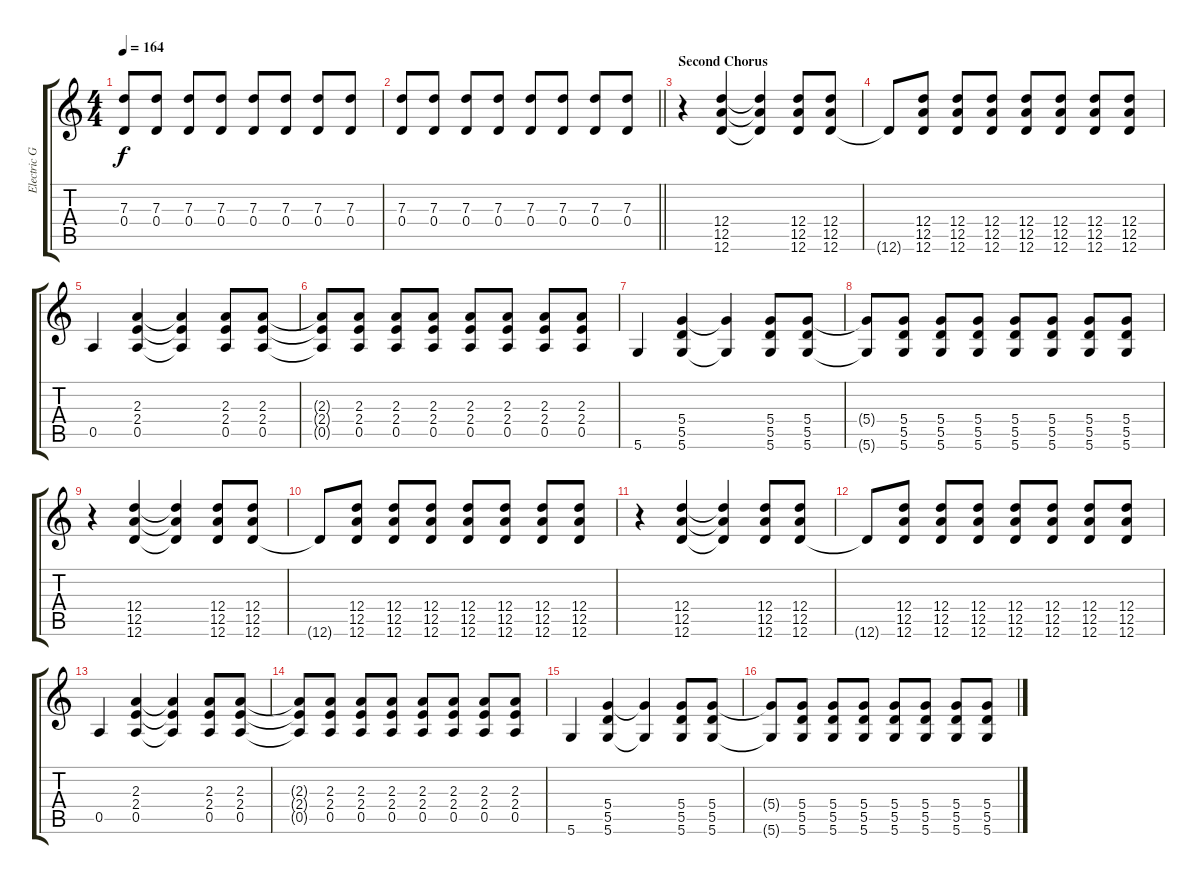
\track ("Electric Guitar" "Electric G") {instrument distortionguitar}
\staff {score tabs}
\tuning (E4 B3 G3 D3 A2 D2) {hide}
\ts (4 4)
\tempo 164
\clef g2
\ks c
(7.3 0.4).8{dy f} (7.3 0.4).8 (7.3 0.4).8 (7.3 0.4).8 (7.3 0.4).8 (7.3 0.4).8 (7.3 0.4).8 (7.3 0.4).8 |
\barLineRight lightlight
(7.3 0.4).8 (7.3 0.4).8 (7.3 0.4).8 (7.3 0.4).8 (7.3 0.4).8 (7.3 0.4).8 (7.3 0.4).8 (7.3 0.4).8 |
\section ("" "Second Chorus")
r.4 (12.4 12.5 12.6).4{instrument distortionguitar} (12.4{t} 12.5{t} 12.6{t}).4 (12.4 12.5 12.6).8 (12.4 12.5 12.6).8 |
12.6{t}.8 (12.4 12.5 12.6).8 (12.4 12.5 12.6).8 (12.4 12.5 12.6).8 (12.4 12.5 12.6).8 (12.4 12.5 12.6).8 (12.4 12.5 12.6).8 (12.4 12.5 12.6).8 |
0.5.4 (2.3 2.4 0.5).4 (2.3{t} 2.4{t} 0.5{t}).4 (2.3 2.4 0.5).8 (2.3 2.4 0.5).8 |
(2.3{t} 2.4{t} 0.5{t}).8 (2.3 2.4 0.5).8 (2.3 2.4 0.5).8 (2.3 2.4 0.5).8 (2.3 2.4 0.5).8 (2.3 2.4 0.5).8 (2.3 2.4 0.5).8 (2.3 2.4 0.5).8 |
5.6.4 (5.4 5.5 5.6).4 (5.4{t} 5.6{t}).4 (5.4 5.5 5.6).8 (5.4 5.5 5.6).8 |
(5.4{t} 5.6{t}).8 (5.4 5.5 5.6).8 (5.4 5.5 5.6).8 (5.4 5.5 5.6).8 (5.4 5.5 5.6).8 (5.4 5.5 5.6).8 (5.4 5.5 5.6).8 (5.4 5.5 5.6).8 |
r.4 (12.4 12.5 12.6).4 (12.4{t} 12.5{t} 12.6{t}).4 (12.4 12.5 12.6).8 (12.4 12.5 12.6).8 |
12.6{t}.8 (12.4 12.5 12.6).8 (12.4 12.5 12.6).8 (12.4 12.5 12.6).8 (12.4 12.5 12.6).8 (12.4 12.5 12.6).8 (12.4 12.5 12.6).8 (12.4 12.5 12.6).8 |
r.4 (12.4 12.5 12.6).4 (12.4{t} 12.5{t} 12.6{t}).4 (12.4 12.5 12.6).8 (12.4 12.5 12.6).8 |
12.6{t}.8 (12.4 12.5 12.6).8 (12.4 12.5 12.6).8 (12.4 12.5 12.6).8 (12.4 12.5 12.6).8 (12.4 12.5 12.6).8 (12.4 12.5 12.6).8 (12.4 12.5 12.6).8 |
0.5.4 (2.3 2.4 0.5).4 (2.3{t} 2.4{t} 0.5{t}).4 (2.3 2.4 0.5).8 (2.3 2.4 0.5).8 |
(2.3{t} 2.4{t} 0.5{t}).8 (2.3 2.4 0.5).8 (2.3 2.4 0.5).8 (2.3 2.4 0.5).8 (2.3 2.4 0.5).8 (2.3 2.4 0.5).8 (2.3 2.4 0.5).8 (2.3 2.4 0.5).8 |
5.6.4 (5.4 5.5 5.6).4 (5.4{t} 5.6{t}).4 (5.4 5.5 5.6).8 (5.4 5.5 5.6).8 |
(5.4{t} 5.6{t}).8 (5.4 5.5 5.6).8 (5.4 5.5 5.6).8 (5.4 5.5 5.6).8 (5.4 5.5 5.6).8 (5.4 5.5 5.6).8 (5.4 5.5 5.6).8 (5.4 5.5 5.6).8
